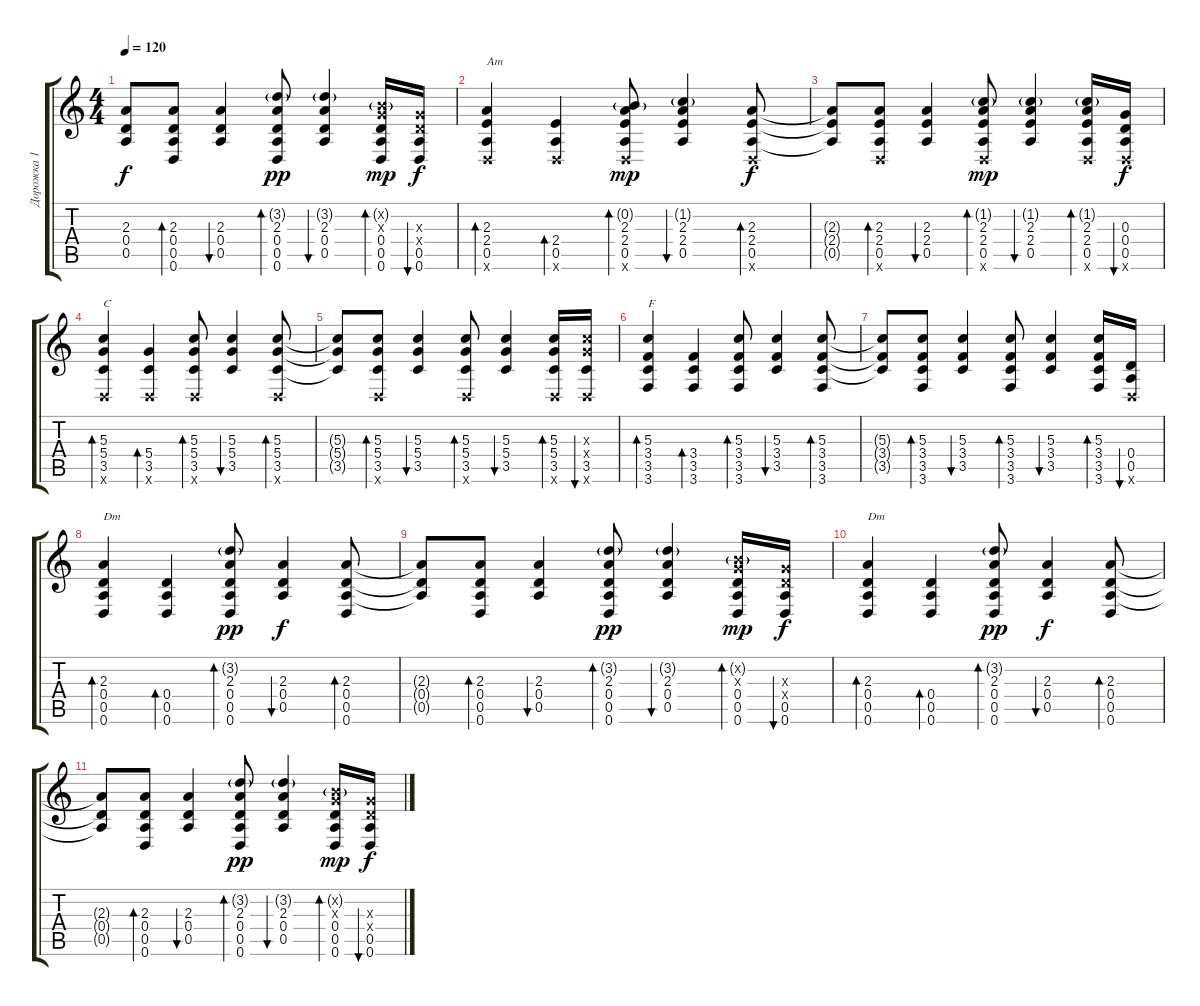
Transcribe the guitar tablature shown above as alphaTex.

\track ("Дорожка 1" "Дорожка 1") {instrument acousticguitarsteel}
\staff {score tabs}
\tuning (E4 B3 G3 D3 A2 D2) {hide}
\ts (4 4)
\tempo 120
\clef g2
\ks c
(2.3{t} 0.4{t} 0.5{t}).8{dy f} (2.3 0.4 0.5 0.6).8{bd 30} (2.3 0.4 0.5).4{bu 30} (3.2{g} 2.3 0.4 0.5 0.6).8{bd 30 dy pp} (3.2{g} 2.3 0.4 0.5).4{bu 30} (0.2{g x} 0.3{x} 0.4 0.5 0.6).16{bd 30 dy mp} (0.3{x} 0.4{x} 0.5 0.6).16{bu 30 dy f} |
(2.3 2.4 0.5 0.6{x}).4{bd 30 txt "Am"} (2.4 0.5 0.6{x}).4{bd 30} (0.2{g} 2.3 2.4 0.5 0.6{x}).8{bd 30 dy mp} (1.2{g} 2.3 2.4 0.5).4{bu 30} (2.3 2.4 0.5 0.6{x}).8{bd 30 dy f} |
(2.3{t} 2.4{t} 0.5{t}).8 (2.3 2.4 0.5 0.6{x}).8{bd 30} (2.3 2.4 0.5).4{bu 30} (1.2{g} 2.3 2.4 0.5 0.6{x}).8{bd 30 dy mp} (1.2{g} 2.3 2.4 0.5).4{bu 30} (1.2{g} 2.3 2.4 0.5 0.6{x}).16{bd 30} (0.3 0.4 0.5 0.6{x}).16{bu 30 dy f} |
(5.3 5.4 3.5 0.6{x}).4{bd 30 txt "C"} (5.4 3.5 0.6{x}).4{bd 30} (5.3 5.4 3.5 0.6{x}).8{bd 30} (5.3 5.4 3.5).4{bu 30} (5.3 5.4 3.5 0.6{x}).8{bd 30} |
(5.3{t} 5.4{t} 3.5{t}).8 (5.3 5.4 3.5 0.6{x}).8{bd 30} (5.3 5.4 3.5).4{bu 30} (5.3 5.4 3.5 0.6{x}).8{bd 30} (5.3 5.4 3.5).4{bu 30} (5.3 5.4 3.5 0.6{x}).16{bd 30} (5.3{x} 5.4{x} 3.5 0.6{x}).16{bu 30} |
(5.3 3.4 3.5 3.6).4{bd 30 txt "F"} (3.4 3.5 3.6).4{bd 30} (5.3 3.4 3.5 3.6).8{bd 30} (5.3 3.4 3.5).4{bu 30} (5.3 3.4 3.5 3.6).8{bd 30} |
(5.3{t} 3.4{t} 3.5{t}).8 (5.3 3.4 3.5 3.6).8{bd 30} (5.3 3.4 3.5).4{bu 30} (5.3 3.4 3.5 3.6).8{bd 30} (5.3 3.4 3.5).4{bu 30} (5.3 3.4 3.5 3.6).16{bd 30} (0.4 0.5 0.6{x}).16{bu 30} |
(2.3 0.4 0.5 0.6).4{bd 30 txt "Dm"} (0.4 0.5 0.6).4{bd 30} (3.2{g} 2.3 0.4 0.5 0.6).8{bd 30 dy pp} (2.3 0.4 0.5).4{bu 30 dy f} (2.3 0.4 0.5 0.6).8{bd 30} |
(2.3{t} 0.4{t} 0.5{t}).8 (2.3 0.4 0.5 0.6).8{bd 30} (2.3 0.4 0.5).4{bu 30} (3.2{g} 2.3 0.4 0.5 0.6).8{bd 30 dy pp} (3.2{g} 2.3 0.4 0.5).4{bu 30} (0.2{g x} 0.3{x} 0.4 0.5 0.6).16{bd 30 dy mp} (0.3{x} 0.4{x} 0.5 0.6).16{bu 30 dy f} |
(2.3 0.4 0.5 0.6).4{bd 30 txt "Dm"} (0.4 0.5 0.6).4{bd 30} (3.2{g} 2.3 0.4 0.5 0.6).8{bd 30 dy pp} (2.3 0.4 0.5).4{bu 30 dy f} (2.3 0.4 0.5 0.6).8{bd 30} |
(2.3{t} 0.4{t} 0.5{t}).8 (2.3 0.4 0.5 0.6).8{bd 30} (2.3 0.4 0.5).4{bu 30} (3.2{g} 2.3 0.4 0.5 0.6).8{bd 30 dy pp} (3.2{g} 2.3 0.4 0.5).4{bu 30} (0.2{g x} 0.3{x} 0.4 0.5 0.6).16{bd 30 dy mp} (0.3{x} 0.4{x} 0.5 0.6).16{bu 30 dy f}
